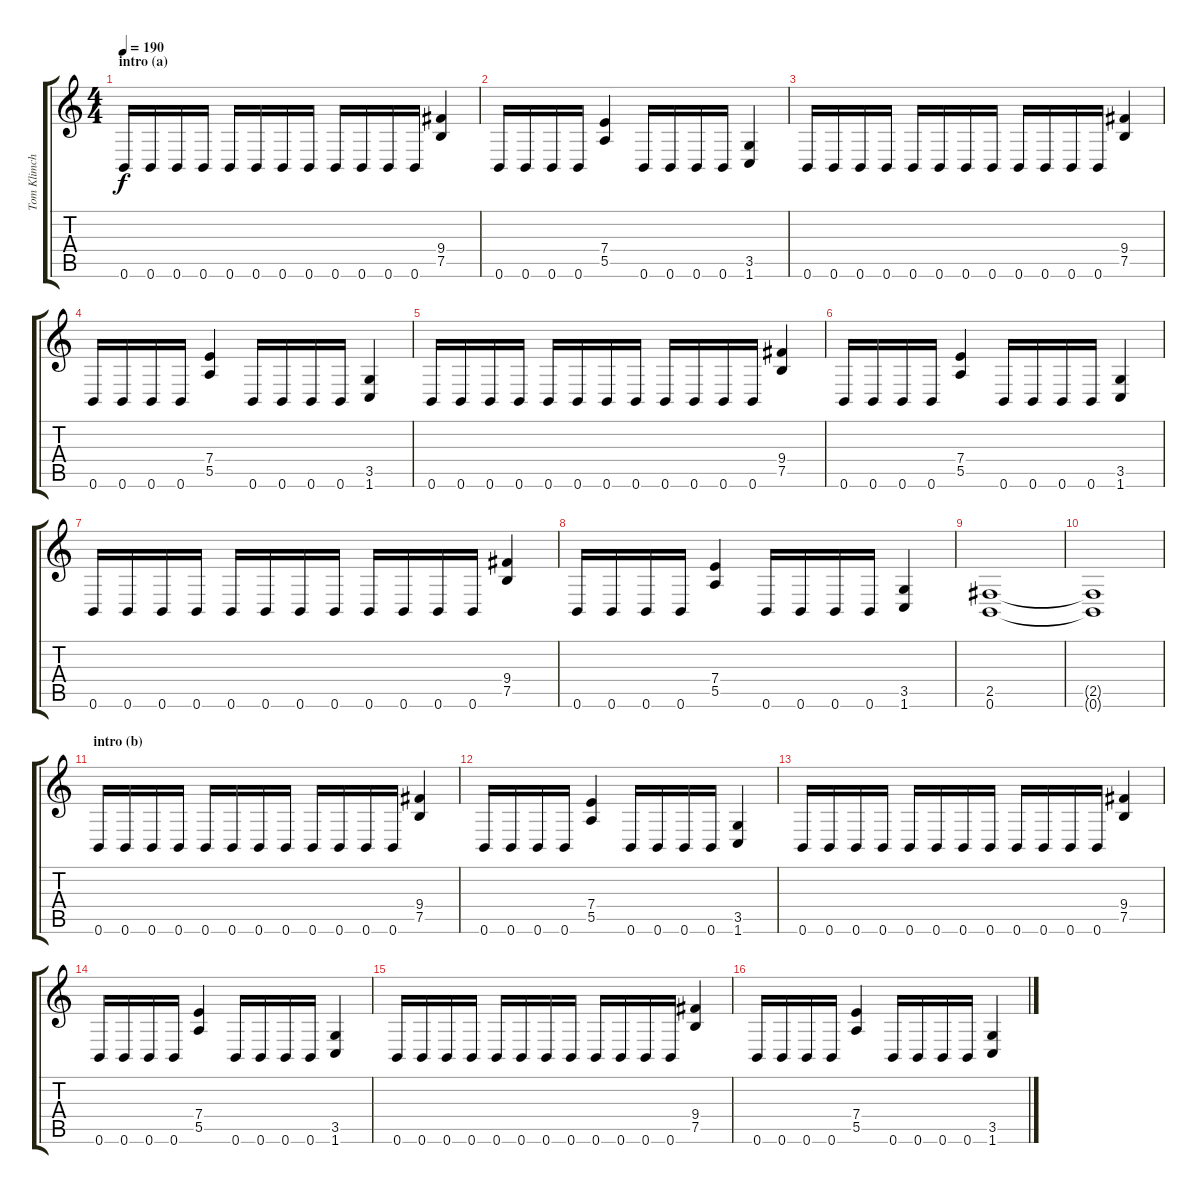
\track ("Tom Klimchuck (lead guitar)" "Tom Klimch") {instrument distortionguitar}
\staff {score tabs}
\tuning (B3 Gb3 D3 A2 E2 B1) {hide}
\ts (4 4)
\section ("" "intro (a)")
\tempo 190
\clef g2
\ks c
0.6.16{dy f instrument distortionguitar} 0.6.16 0.6.16 0.6.16 0.6.16 0.6.16 0.6.16 0.6.16 0.6.16 0.6.16 0.6.16 0.6.16 (9.4 7.5).4 |
0.6.16 0.6.16 0.6.16 0.6.16 (7.4 5.5).4 0.6.16 0.6.16 0.6.16 0.6.16 (3.5 1.6).4 |
0.6.16 0.6.16 0.6.16 0.6.16 0.6.16 0.6.16 0.6.16 0.6.16 0.6.16 0.6.16 0.6.16 0.6.16 (9.4 7.5).4 |
0.6.16 0.6.16 0.6.16 0.6.16 (7.4 5.5).4 0.6.16 0.6.16 0.6.16 0.6.16 (3.5 1.6).4 |
0.6.16 0.6.16 0.6.16 0.6.16 0.6.16 0.6.16 0.6.16 0.6.16 0.6.16 0.6.16 0.6.16 0.6.16 (9.4 7.5).4 |
0.6.16 0.6.16 0.6.16 0.6.16 (7.4 5.5).4 0.6.16 0.6.16 0.6.16 0.6.16 (3.5 1.6).4 |
0.6.16 0.6.16 0.6.16 0.6.16 0.6.16 0.6.16 0.6.16 0.6.16 0.6.16 0.6.16 0.6.16 0.6.16 (9.4 7.5).4 |
0.6.16 0.6.16 0.6.16 0.6.16 (7.4 5.5).4 0.6.16 0.6.16 0.6.16 0.6.16 (3.5 1.6).4 |
(2.5 0.6).1 |
(2.5{t} 0.6{t}).1 |
\section ("" "intro (b)")
0.6.16 0.6.16 0.6.16 0.6.16 0.6.16 0.6.16 0.6.16 0.6.16 0.6.16 0.6.16 0.6.16 0.6.16 (9.4 7.5).4 |
0.6.16 0.6.16 0.6.16 0.6.16 (7.4 5.5).4 0.6.16 0.6.16 0.6.16 0.6.16 (3.5 1.6).4 |
0.6.16 0.6.16 0.6.16 0.6.16 0.6.16 0.6.16 0.6.16 0.6.16 0.6.16 0.6.16 0.6.16 0.6.16 (9.4 7.5).4 |
0.6.16 0.6.16 0.6.16 0.6.16 (7.4 5.5).4 0.6.16 0.6.16 0.6.16 0.6.16 (3.5 1.6).4 |
0.6.16 0.6.16 0.6.16 0.6.16 0.6.16 0.6.16 0.6.16 0.6.16 0.6.16 0.6.16 0.6.16 0.6.16 (9.4 7.5).4 |
0.6.16 0.6.16 0.6.16 0.6.16 (7.4 5.5).4 0.6.16 0.6.16 0.6.16 0.6.16 (3.5 1.6).4
